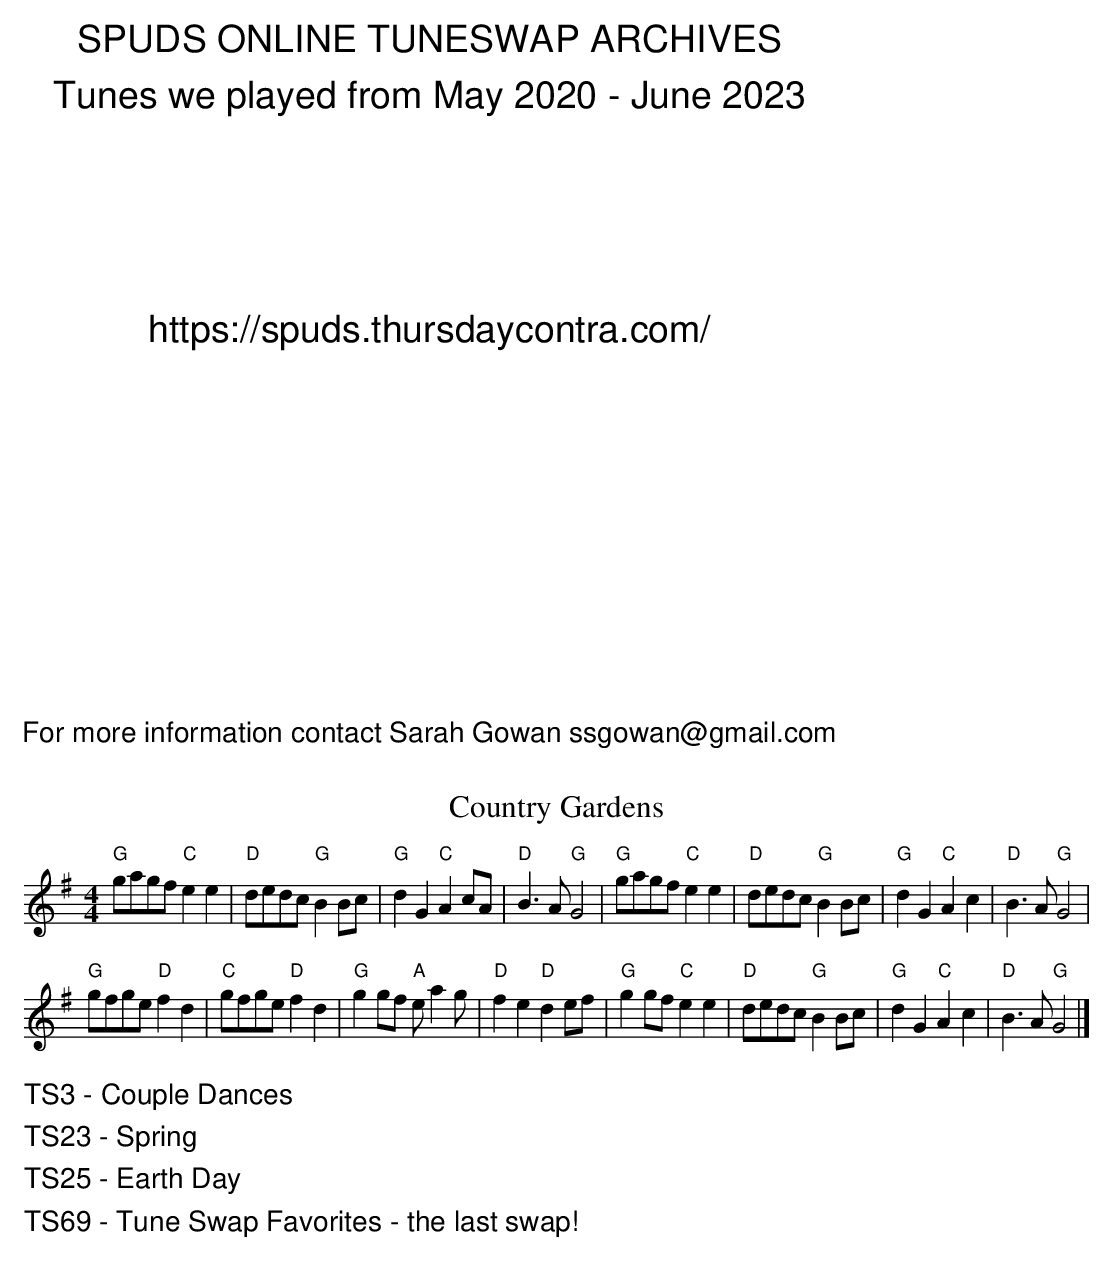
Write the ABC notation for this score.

X:1
T: Country Gardens
M: 4/4
L: 1/8
K:G
"G" gagf "C"e2e2|"D"dedc "G"B2Bc |"G"d2G2"C"A2cA|"D"B3A "G" G4|\
"G" gagf "C"e2e2|"D"dedc "G"B2Bc |"G"d2G2"C"A2c2|"D"B3A "G" G4|
"G" gfge "D"f2d2|"C"gfge "D" f2d2|"G" g2gf "A"ea2g | "D"f2e2 "D"d2ef|\
"G" g2gf "C"e2e2|"D"dedc "G"B2Bc |"G"d2G2"C"A2c2|"D"B3A "G" G4|]
